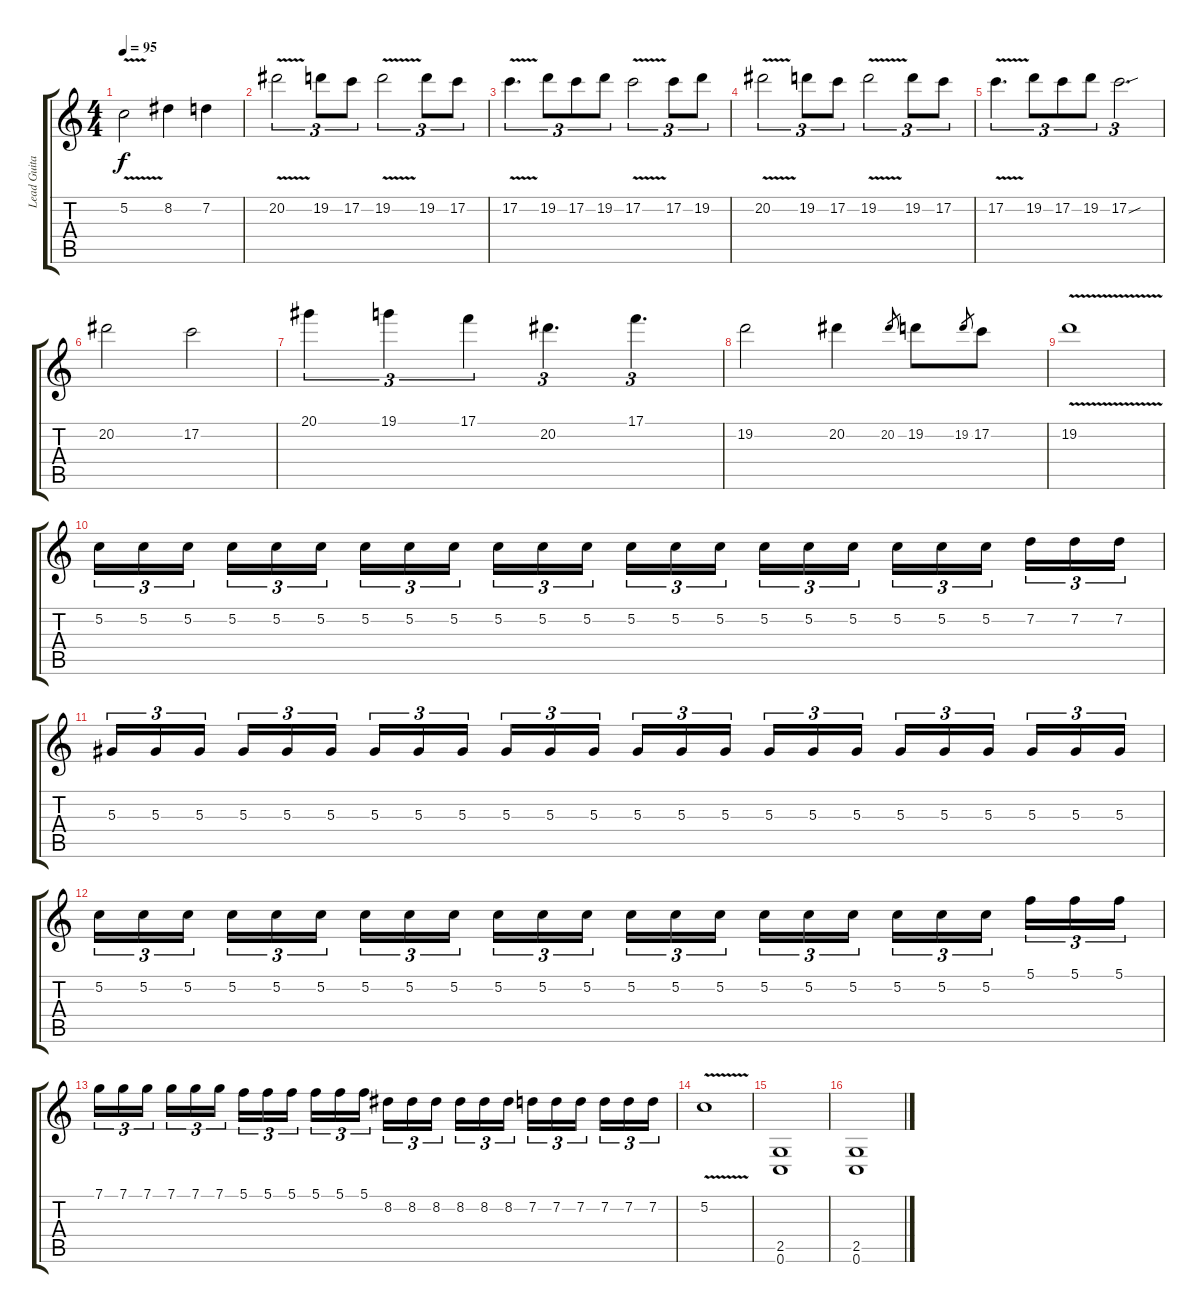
\track ("Lead Guitar" "Lead Guita") {instrument distortionguitar}
\staff {score tabs}
\tuning (C4 G3 Eb3 Bb2 F2 C2) {hide}
\ts (4 4)
\tempo 95
\clef g2
\ks c
5.2{v}.2{dy f} 8.2.4 7.2.4 |
20.2{v}.2{tu (3 2)} 19.2.8{tu (3 2)} 17.2.8{tu (3 2)} 19.2{v}.2{tu (3 2)} 19.2.8{tu (3 2)} 17.2.8{tu (3 2)} |
17.2{v}.4{d tu (3 2)} 19.2.8{tu (3 2)} 17.2.8{tu (3 2)} 19.2.8{tu (3 2)} 17.2{v}.2{tu (3 2)} 17.2.8{tu (3 2)} 19.2.8{tu (3 2)} |
20.2{v}.2{tu (3 2)} 19.2.8{tu (3 2)} 17.2.8{tu (3 2)} 19.2{v}.2{tu (3 2)} 19.2.8{tu (3 2)} 17.2.8{tu (3 2)} |
17.2{v}.4{d tu (3 2)} 19.2.8{tu (3 2)} 17.2.8{tu (3 2)} 19.2.8{tu (3 2)} 17.2{sou}.2{d tu (3 2)} |
20.2.2 17.2.2 |
20.1.4{tu (3 2)} 19.1.4{tu (3 2)} 17.1.4{tu (3 2)} 20.2.4{d tu (3 2)} 17.1.4{d tu (3 2)} |
19.2.2 20.2.4 20.2.8{gr} 19.2.8 19.2.8{gr} 17.2.8 |
19.2{v}.1 |
5.2.16{tu (3 2)} 5.2.16{tu (3 2)} 5.2.16{tu (3 2) beam splitsecondary} 5.2.16{tu (3 2)} 5.2.16{tu (3 2)} 5.2.16{tu (3 2)} 5.2.16{tu (3 2)} 5.2.16{tu (3 2)} 5.2.16{tu (3 2) beam splitsecondary} 5.2.16{tu (3 2)} 5.2.16{tu (3 2)} 5.2.16{tu (3 2)} 5.2.16{tu (3 2)} 5.2.16{tu (3 2)} 5.2.16{tu (3 2) beam splitsecondary} 5.2.16{tu (3 2)} 5.2.16{tu (3 2)} 5.2.16{tu (3 2)} 5.2.16{tu (3 2)} 5.2.16{tu (3 2)} 5.2.16{tu (3 2) beam splitsecondary} 7.2.16{tu (3 2)} 7.2.16{tu (3 2)} 7.2.16{tu (3 2)} |
5.3.16{tu (3 2)} 5.3.16{tu (3 2)} 5.3.16{tu (3 2) beam splitsecondary} 5.3.16{tu (3 2)} 5.3.16{tu (3 2)} 5.3.16{tu (3 2)} 5.3.16{tu (3 2)} 5.3.16{tu (3 2)} 5.3.16{tu (3 2) beam splitsecondary} 5.3.16{tu (3 2)} 5.3.16{tu (3 2)} 5.3.16{tu (3 2)} 5.3.16{tu (3 2)} 5.3.16{tu (3 2)} 5.3.16{tu (3 2) beam splitsecondary} 5.3.16{tu (3 2)} 5.3.16{tu (3 2)} 5.3.16{tu (3 2)} 5.3.16{tu (3 2)} 5.3.16{tu (3 2)} 5.3.16{tu (3 2) beam splitsecondary} 5.3.16{tu (3 2)} 5.3.16{tu (3 2)} 5.3.16{tu (3 2)} |
5.2.16{tu (3 2)} 5.2.16{tu (3 2)} 5.2.16{tu (3 2) beam splitsecondary} 5.2.16{tu (3 2)} 5.2.16{tu (3 2)} 5.2.16{tu (3 2)} 5.2.16{tu (3 2)} 5.2.16{tu (3 2)} 5.2.16{tu (3 2) beam splitsecondary} 5.2.16{tu (3 2)} 5.2.16{tu (3 2)} 5.2.16{tu (3 2)} 5.2.16{tu (3 2)} 5.2.16{tu (3 2)} 5.2.16{tu (3 2) beam splitsecondary} 5.2.16{tu (3 2)} 5.2.16{tu (3 2)} 5.2.16{tu (3 2)} 5.2.16{tu (3 2)} 5.2.16{tu (3 2)} 5.2.16{tu (3 2) beam splitsecondary} 5.1.16{tu (3 2)} 5.1.16{tu (3 2)} 5.1.16{tu (3 2)} |
7.1.16{tu (3 2)} 7.1.16{tu (3 2)} 7.1.16{tu (3 2) beam splitsecondary} 7.1.16{tu (3 2)} 7.1.16{tu (3 2)} 7.1.16{tu (3 2)} 5.1.16{tu (3 2)} 5.1.16{tu (3 2)} 5.1.16{tu (3 2) beam splitsecondary} 5.1.16{tu (3 2)} 5.1.16{tu (3 2)} 5.1.16{tu (3 2)} 8.2.16{tu (3 2)} 8.2.16{tu (3 2)} 8.2.16{tu (3 2) beam splitsecondary} 8.2.16{tu (3 2)} 8.2.16{tu (3 2)} 8.2.16{tu (3 2)} 7.2.16{tu (3 2)} 7.2.16{tu (3 2)} 7.2.16{tu (3 2) beam splitsecondary} 7.2.16{tu (3 2)} 7.2.16{tu (3 2)} 7.2.16{tu (3 2)} |
5.2{v}.1 |
(2.5 0.6).1 |
(2.5 0.6).1
